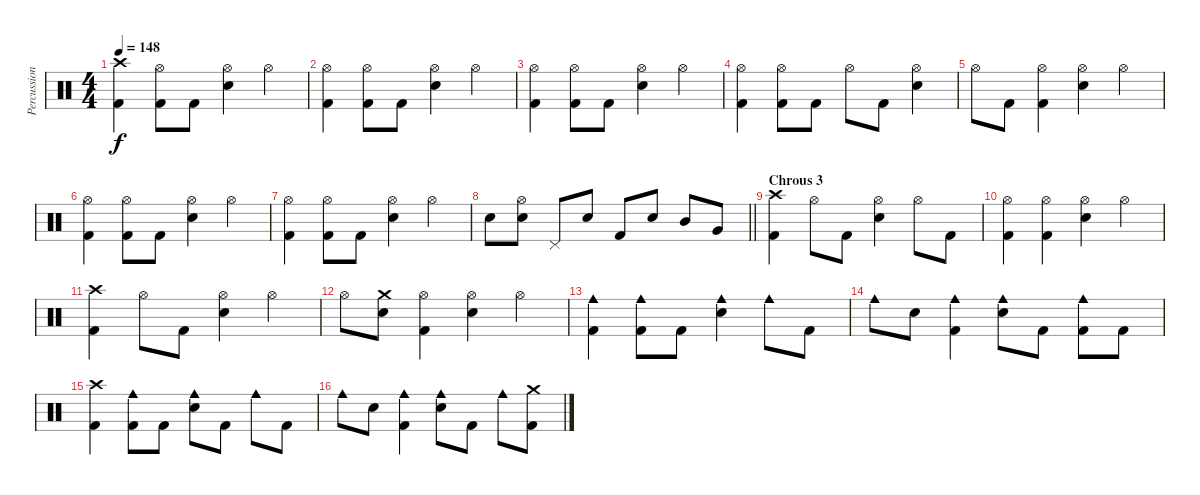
\track ("Percussion" "Percussion") {instrument percussion}
\staff {score}
\articulation defaults
\ts (4 4)
\tempo 148
\clef neutral
\ks c
("Crash high (hit)" "Kick (hit) 2").4{dy f} ("Hi-Hat (open)" "Kick (hit) 2").8 "Kick (hit) 2".8 ("Hi-Hat (open)" "Electric Snare (hit)").4 "Hi-Hat (open)".4 |
("Hi-Hat (open)" "Kick (hit) 2").4 ("Hi-Hat (open)" "Kick (hit) 2").8 "Kick (hit) 2".8 ("Hi-Hat (open)" "Electric Snare (hit)").4 "Hi-Hat (open)".4 |
("Hi-Hat (open)" "Kick (hit) 2").4 ("Hi-Hat (open)" "Kick (hit) 2").8 "Kick (hit) 2".8 ("Hi-Hat (open)" "Electric Snare (hit)").4 "Hi-Hat (open)".4 |
("Hi-Hat (open)" "Kick (hit) 2").4 ("Hi-Hat (open)" "Kick (hit) 2").8 "Kick (hit) 2".8 "Hi-Hat (open)".8 "Kick (hit) 2".8 ("Hi-Hat (open)" "Electric Snare (hit)").4 |
"Hi-Hat (open)".8 "Kick (hit) 2".8 ("Hi-Hat (open)" "Kick (hit) 2").4 ("Hi-Hat (open)" "Electric Snare (hit)").4 "Hi-Hat (open)".4 |
("Hi-Hat (open)" "Kick (hit) 2").4 ("Hi-Hat (open)" "Kick (hit) 2").8 "Kick (hit) 2".8 ("Hi-Hat (open)" "Electric Snare (hit)").4 "Hi-Hat (open)".4 |
("Hi-Hat (open)" "Kick (hit) 2").4 ("Hi-Hat (open)" "Kick (hit) 2").8 "Kick (hit) 2".8 ("Hi-Hat (open)" "Electric Snare (hit)").4 "Hi-Hat (open)".4 |
\barLineRight lightlight "Electric Snare (hit)".8
("Hi-Hat (open)" "Electric Snare (hit)").8 "Pedal Hi-Hat (hit)".8 "Electric Snare (hit)".8 "Kick (hit) 2".8 "Electric Snare (hit)".8 "Mid Tom (hit)".8 "Very Low Tom (hit)".8 |
\section ("" "Chrous 3")
("Crash high (hit)" "Kick (hit) 2").4 "Hi-Hat (open)".8 "Kick (hit) 2".8 ("Hi-Hat (open)" "Electric Snare (hit)").4 "Hi-Hat (open)".8 "Kick (hit) 2".8 |
("Hi-Hat (open)" "Kick (hit) 2").4 ("Hi-Hat (open)" "Kick (hit) 2").4 ("Hi-Hat (open)" "Electric Snare (hit)").4 "Hi-Hat (open)".4 |
("Crash high (hit)" "Kick (hit) 2").4 "Hi-Hat (open)".8 "Kick (hit) 2".8 ("Hi-Hat (open)" "Electric Snare (hit)").4 "Hi-Hat (open)".4 |
"Hi-Hat (open)".8 ("Crash medium (hit)" "Electric Snare (hit)").8 ("Hi-Hat (open)" "Kick (hit) 2").4 ("Hi-Hat (open)" "Electric Snare (hit)").4 "Hi-Hat (open)".4 |
("Cowbell medium (hit)" "Kick (hit) 2").4 ("Cowbell medium (hit)" "Kick (hit) 2").8 "Kick (hit) 2".8 ("Cowbell medium (hit)" "Electric Snare (hit)").4 "Cowbell medium (hit)".8 "Kick (hit) 2".8 |
"Cowbell medium (hit)".8 "Electric Snare (hit)".8 ("Cowbell medium (hit)" "Kick (hit) 2").4 ("Cowbell medium (hit)" "Electric Snare (hit)").8 "Kick (hit) 2".8 ("Cowbell medium (hit)" "Kick (hit) 2").8 "Kick (hit) 2".8 |
("Crash high (hit)" "Kick (hit) 2").4 ("Cowbell medium (hit)" "Kick (hit) 2").8 "Kick (hit) 2".8 ("Cowbell medium (hit)" "Electric Snare (hit)").8 "Kick (hit) 2".8 "Cowbell medium (hit)".8 "Kick (hit) 2".8 |
"Cowbell medium (hit)".8 "Electric Snare (hit)".8 ("Cowbell medium (hit)" "Kick (hit) 2").4 ("Cowbell medium (hit)" "Electric Snare (hit)").8 "Kick (hit) 2".8 "Cowbell medium (hit)".8 ("Crash medium (hit)" "Kick (hit) 2").8
